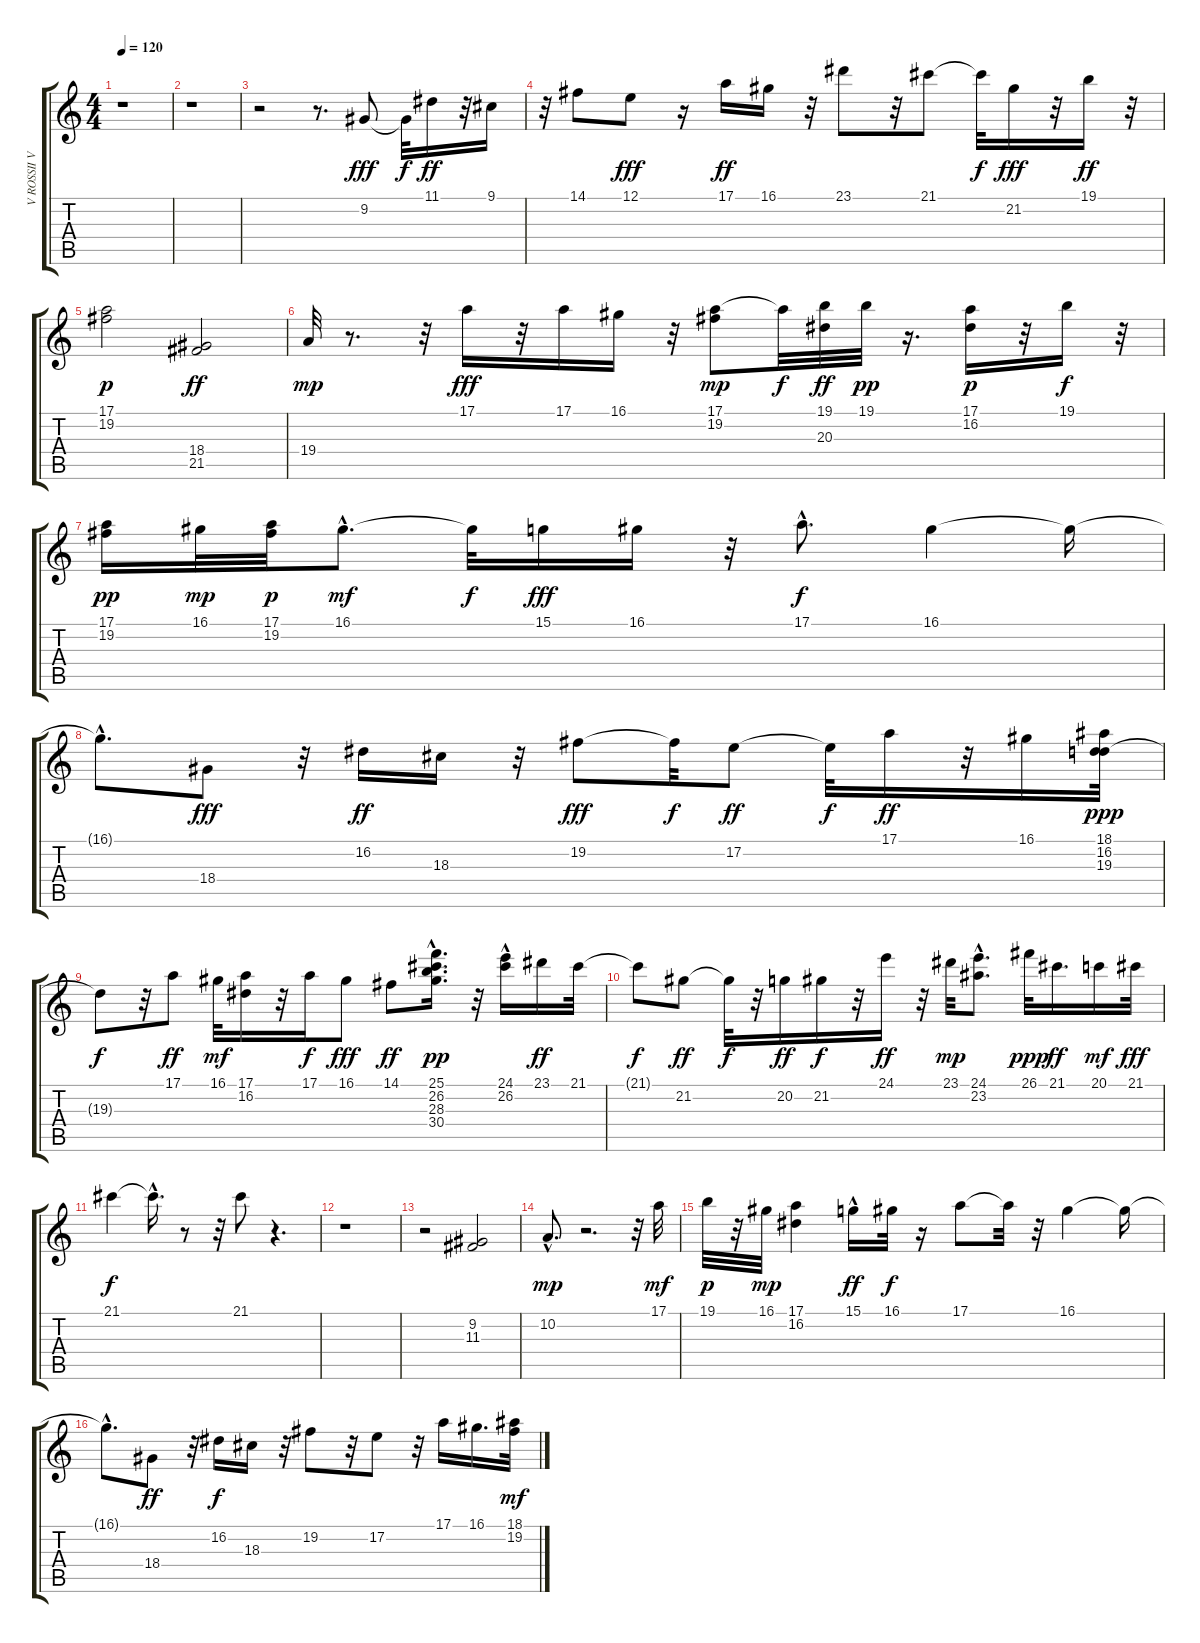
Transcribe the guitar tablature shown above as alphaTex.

\track ("V ROSSII VECHERA     " "V ROSSII V") {instrument honkytonkpiano}
\staff {score tabs}
\tuning (E4 B3 G3 D3 A2 E2) {hide}
\ts (4 4)
\tempo 120
\clef g2
\ks c
r.1{dy fff instrument honkytonkpiano} |
r.1 |
r.2 r.8{d} 9.2.8 9.2{t}.32{dy f} 11.1.16{dy ff} r.32 9.1.16 |
r.32 14.1.8 12.1.8{dy fff} r.16 17.1.16{dy ff} 16.1.16 r.32 23.1.8 r.32 21.1.8 21.1{t}.32{dy f} 21.2.16{dy fff} r.32 19.1.16{dy ff} r.32 |
(17.1 19.2).2{dy p} (18.4 21.5).2{dy ff} |
19.4.32{dy mp} r.8{d} r.32 17.1.16{dy fff} r.32 17.1.16 16.1.16 r.32 (17.1 19.2).8{dy mp} 17.1{t}.32{dy f} (19.1 20.3).32{dy ff} 19.1.32{dy pp} r.16{d} (17.1 16.2).16{dy p} r.32 19.1.16{dy f} r.32 |
(17.1 19.2).16{dy pp} 16.1.32{dy mp} (17.1 19.2).32{dy p} 16.1{hac}.8{d dy mf} 16.1{t}.32{dy f} 15.1.16{dy fff} 16.1.16 r.32 17.1{hac}.8{d dy f} 16.1.4 16.1{t}.16 |
16.1{hac t}.8{d} 18.4.8{dy fff} r.32 16.2.16{dy ff} 18.3.16 r.32 19.2.8{dy fff} 19.2{t}.32{dy f} 17.2.8{dy ff} 17.2{t}.32{dy f} 17.1.16{dy ff} r.32 16.1.16 (18.1 16.2 19.3).32{dy ppp} |
19.3{t}.8{dy f} r.32 17.1.8{dy ff} 16.1.32{dy mf} (17.1 16.2).16 r.32 17.1.16{dy f} 16.1.8{dy fff} 14.1.8{dy ff} (25.1 26.2{hac} 28.3 30.4).16{d dy pp} r.32 (24.1{hac} 26.2).16 23.1.16{dy ff} 21.1.32 |
21.1{t}.8{dy f} 21.2.8{dy ff} 21.2{t}.32{dy f} r.32 20.2.16{dy ff} 21.2.16{dy f} r.32 24.1.16{dy ff} r.32 23.1.32{dy mp} (24.1 23.2{hac}).8{d} 26.1.32{dy ppp} 21.1.16{d dy ff} 20.1.16{dy mf} 21.1.32{dy fff} |
21.1.4{dy f} 21.1{hac t}.16{d} r.8 r.32 21.1.8 r.4{d} |
r.1 |
r.2 (9.2 11.3).2 |
10.2{hac}.8{d dy mp} r.2{d} r.32 17.1.32{dy mf} |
19.1.32{dy p} r.32 16.1.32{dy mp} (17.1 16.2).4 15.1{hac}.16{dy ff} 16.1.32{dy f} r.16 17.1.8 17.1{t}.32 r.32 16.1.4 16.1{t}.16 |
16.1{hac t}.8{d} 18.4.8{dy ff} r.32 16.2.16{dy f} 18.3.16 r.32 19.2.8 r.32 17.2.8 r.32 17.1.16 16.1.16{d} (18.1 19.2).32{dy mf}
